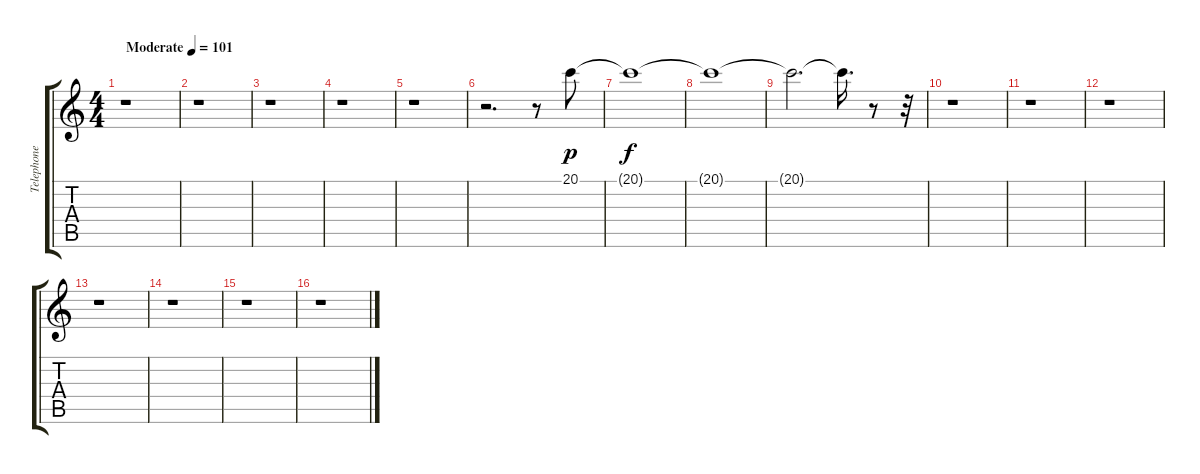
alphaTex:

\track ("Telephone" "Telephone") {instrument telephonering}
\staff {score tabs}
\tuning (E4 B3 G3 D3 A2 E2) {hide}
\ts (4 4)
\tempo (101 "Moderate")
\clef g2
\ks c
r.1{dy p instrument telephonering} |
r.1 |
r.1 |
r.1 |
r.1 |
r.2{d} r.8 20.1.8 |
20.1{t}.1{dy f} |
20.1{t}.1 |
20.1{t}.2{d} 20.1{t}.16{d} r.8 r.32 |
r.1 |
r.1 |
r.1 |
r.1 |
r.1 |
r.1 |
r.1
